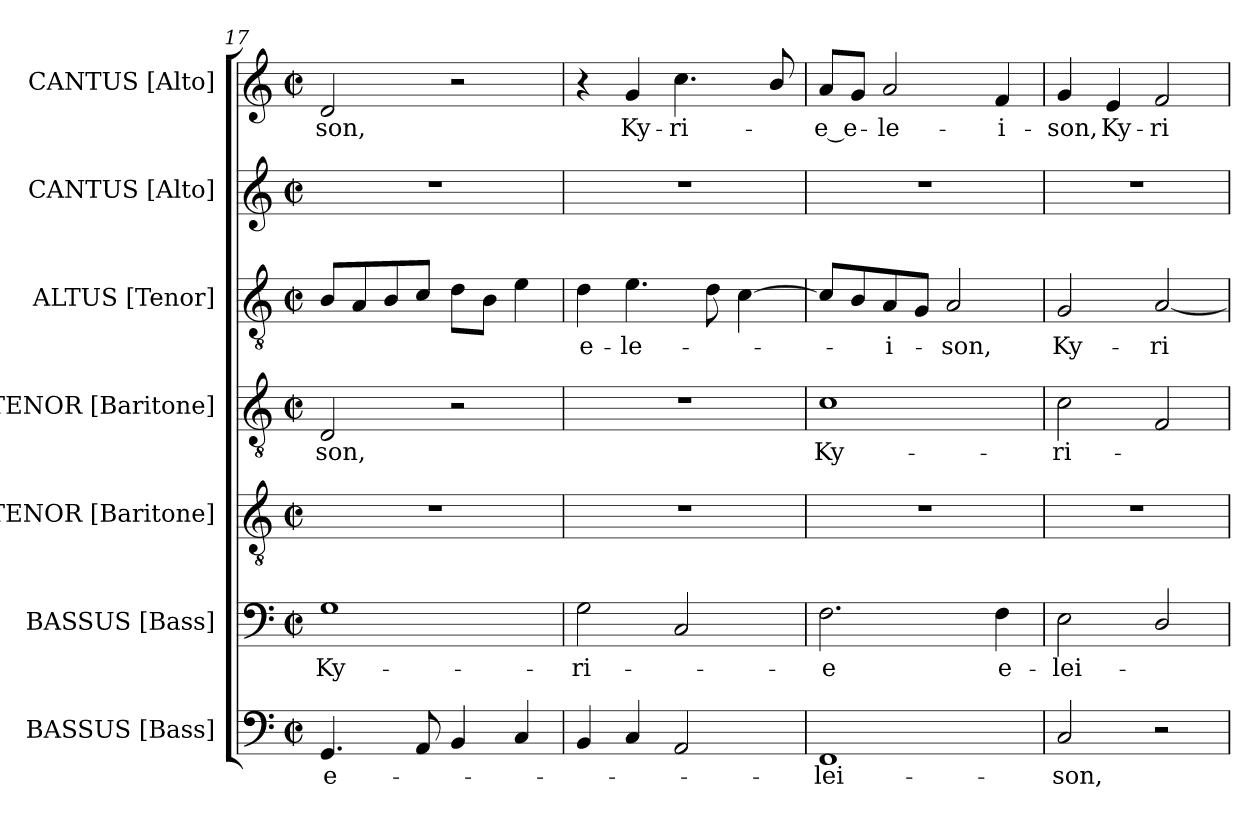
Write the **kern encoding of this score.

**kern	**text	**kern	**text	**kern	**kern	**text	**kern	**text	**kern	**kern	**text
*part7	*part7	*part6	*part6	*part5	*part4	*part4	*part3	*part3	*part2	*part1	*part1
*staff7	*staff7	*staff6	*staff6	*staff5	*staff4	*staff4	*staff3	*staff3	*staff2	*staff1	*staff1
*I"BASSUS [Bass]	*	*I"BASSUS [Bass]	*	*I"TENOR [Baritone]	*I"TENOR [Baritone]	*	*I"ALTUS [Tenor]	*	*I"CANTUS [Alto]	*I"CANTUS [Alto]	*
*I'B.	*	*I'B.	*	*I'Bar.	*I'Bar.	*	*I'T.	*	*I'A.	*I'A.	*
!!LO:PB:g=z
*clefF4	*	*clefF4	*	*clefGv2	*clefGv2	*	*clefGv2	*	*clefG2	*clefG2	*
*	*	*	*	*ITrd7c12	*ITrd7c12	*	*ITrd7c12	*	*	*	*
*k[]	*	*k[]	*	*k[]	*k[]	*	*k[]	*	*k[]	*k[]	*
*C:	*	*C:	*	*C:	*C:	*	*C:	*	*C:	*C:	*
*M2/2	*	*M2/2	*	*M2/2	*M2/2	*	*M2/2	*	*M2/2	*M2/2	*
*met(c|)	*	*met(c|)	*	*met(c|)	*met(c|)	*	*met(c|)	*	*met(c|)	*met(c|)	*
=17	=17	=17	=17	=17	=17	=17	=17	=17	=17	=17	=17
!	!LO:LY:b:color=#000000	!	!	!	!	!	!	!	!	!	!
!	!	!	!LO:LY:b:color=#000000	!	!	!	!	!	!	!	!
!	!	!	!	!	!	!LO:LY:b:color=#000000	!	!	!	!	!
!	!	!	!	!	!	!	!	!	!	!	!LO:LY:b:color=#000000
4.GGi/	e-	1Gi	Ky-	1r	2DDi/	-son,	8BBi/L	.	1r	2di/	-son,
.	.	.	.	.	.	.	8AAi/	.	.	.	.
.	.	.	.	.	.	.	8BBi/	.	.	.	.
8AAi/	.	.	.	.	.	.	8Ci/J	.	.	.	.
4BBi/	.	.	.	.	2r	.	8Di\L	.	.	2r	.
.	.	.	.	.	.	.	8BBi\J	.	.	.	.
4Ci/	.	.	.	.	.	.	4Ei\	.	.	.	.
=18	=18	=18	=18	=18	=18	=18	=18	=18	=18	=18	=18
!	!	!	!LO:LY:b:color=#000000	!	!	!	!	!	!	!	!
!	!	!	!	!	!	!	!	!LO:LY:b:color=#000000	!	!	!
4BBi/	.	2Gi\	-ri-	1r	1r	.	4Di\	e-	1r	4r	.
!	!	!	!	!	!	!	!	!LO:LY:b:color=#000000	!	!	!
!	!	!	!	!	!	!	!	!	!	!	!LO:LY:b:color=#000000
4Ci/	.	.	.	.	.	.	4.Ei\	-le-	.	4gi/	Ky-
!	!	!	!	!	!	!	!	!	!	!	!LO:LY:b:color=#000000
2AAi/	.	2Ci/	.	.	.	.	.	.	.	4.cci\	-ri-
.	.	.	.	.	.	.	8Di\	.	.	.	.
.	.	.	.	.	.	.	[>4Ci\	.	.	.	.
.	.	.	.	.	.	.	.	.	.	8bi/	.
=19	=19	=19	=19	=19	=19	=19	=19	=19	=19	=19	=19
!	!LO:LY:b:color=#000000	!	!	!	!	!	!	!	!	!	!
!	!	!	!LO:LY:b:color=#000000	!	!	!	!	!	!	!	!
!	!	!	!	!	!	!LO:LY:b:color=#000000	!	!	!	!	!
!	!	!	!	!	!	!	!	!	!	!	!LO:LY:b:color=#000000
1FFi	-lei-	2.Fi\	-e	1r	1Ci	Ky-	8Ci/L]	.	1r	8ai/L	-e_e-
.	.	.	.	.	.	.	8BBi/	.	.	8gi/J	.
!	!	!	!	!	!	!	!	!LO:LY:b:color=#000000	!	!	!
!	!	!	!	!	!	!	!	!	!	!	!LO:LY:b:color=#000000
.	.	.	.	.	.	.	8AAi/	-i-	.	2ai/	-le-
.	.	.	.	.	.	.	8GGi/J	.	.	.	.
!	!	!	!	!	!	!	!	!LO:LY:b:color=#000000	!	!	!
.	.	.	.	.	.	.	2AAi/	-son,	.	.	.
!	!	!	!LO:LY:b:color=#000000	!	!	!	!	!	!	!	!
!	!	!	!	!	!	!	!	!	!	!	!LO:LY:b:color=#000000
.	.	4Fi\	e-	.	.	.	.	.	.	4fi/	-i-
=20	=20	=20	=20	=20	=20	=20	=20	=20	=20	=20	=20
!	!LO:LY:b:color=#000000	!	!	!	!	!	!	!	!	!	!
!	!	!	!LO:LY:b:color=#000000	!	!	!	!	!	!	!	!
!	!	!	!	!	!	!LO:LY:b:color=#000000	!	!	!	!	!
!	!	!	!	!	!	!	!	!LO:LY:b:color=#000000	!	!	!
!	!	!	!	!	!	!	!	!	!	!	!LO:LY:b:color=#000000
2Ci/	-son,	2Ei\	-lei-	1r	2Ci\	-ri-	2GGi/	Ky-	1r	4gi/	-son,
!	!	!	!	!	!	!	!	!	!	!	!LO:LY:b:color=#000000
.	.	.	.	.	.	.	.	.	.	4ei/	Ky-
!	!	!	!	!	!	!	!	!LO:LY:b:color=#000000	!	!	!
!	!	!	!	!	!	!	!	!	!	!	!LO:LY:b:color=#000000
2r	.	2Di/	.	.	2FFi/	.	[<2AAi/	-ri-	.	2fi/	-ri-
=	=	=	=	=	=	=	=	=	=	=	=
*-	*-	*-	*-	*-	*-	*-	*-	*-	*-	*-	*-
